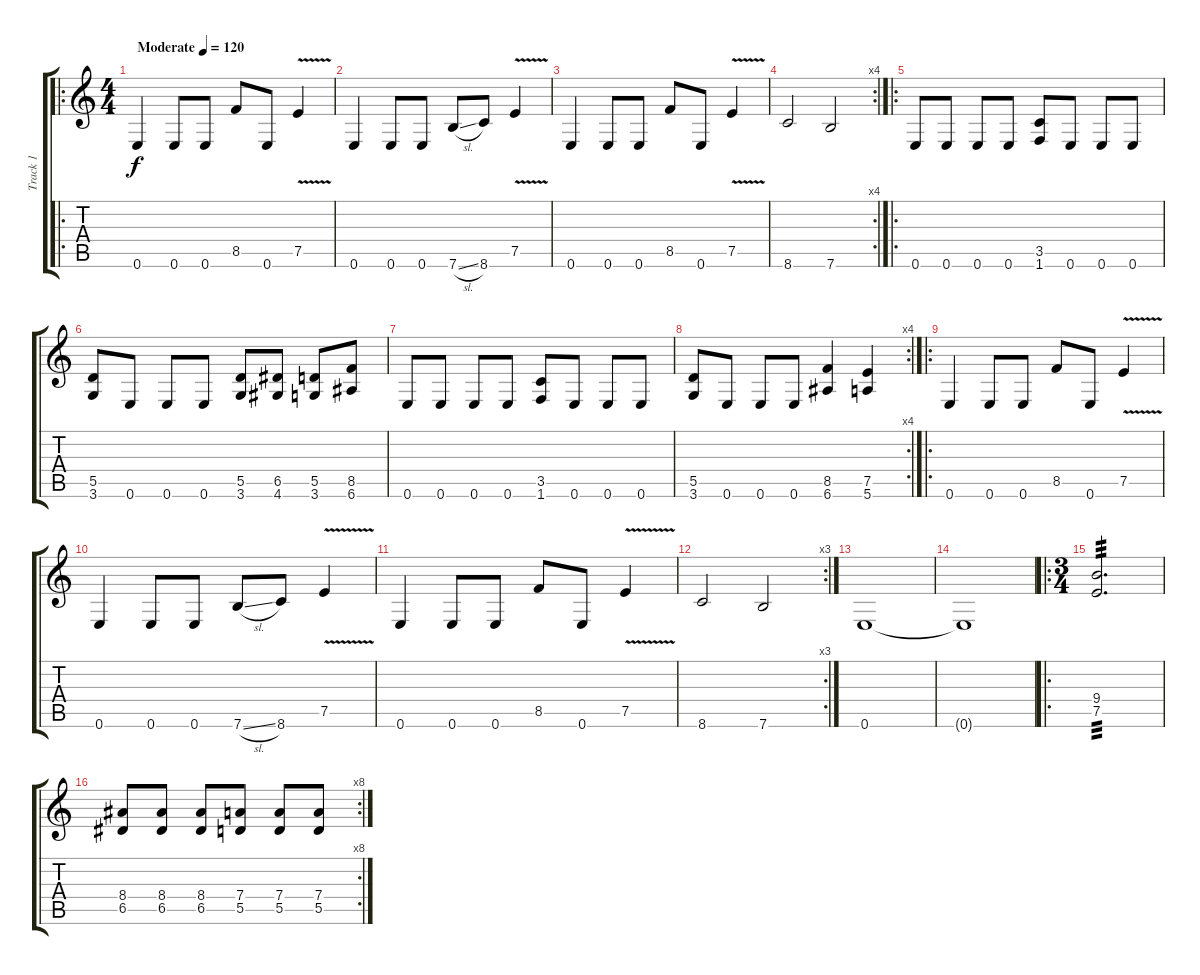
\track ("Track 1" "Track 1") {instrument distortionguitar}
\staff {score tabs}
\tuning (E4 B3 G3 D3 A2 E2) {hide}
\ro
\ts (4 4)
\tempo (120 "Moderate")
\clef g2
\ks c
0.6.4{dy f instrument distortionguitar} 0.6.8 0.6.8 8.5.8 0.6.8 7.5{v}.4 |
0.6.4 0.6.8 0.6.8 7.6{sl}.8 8.6.8 7.5{v}.4 |
0.6.4 0.6.8 0.6.8 8.5.8 0.6.8 7.5{v}.4 |
\rc 4
8.6.2 7.6.2 |
\ro
0.6.8 0.6.8 0.6.8 0.6.8 (3.5 1.6).8 0.6.8 0.6.8 0.6.8 |
(5.5 3.6).8 0.6.8 0.6.8 0.6.8 (5.5 3.6).8 (6.5 4.6).8 (5.5 3.6).8 (8.5 6.6).8 |
0.6.8 0.6.8 0.6.8 0.6.8 (3.5 1.6).8 0.6.8 0.6.8 0.6.8 |
\rc 4
(5.5 3.6).8 0.6.8 0.6.8 0.6.8 (8.5 6.6).4 (7.5 5.6).4 |
\ro
0.6.4 0.6.8 0.6.8 8.5.8 0.6.8 7.5{v}.4 |
0.6.4 0.6.8 0.6.8 7.6{sl}.8 8.6.8 7.5{v}.4 |
0.6.4 0.6.8 0.6.8 8.5.8 0.6.8 7.5{v}.4 |
\rc 3
8.6.2 7.6.2 |
0.6.1 |
0.6{t}.1 |
\ro
\ts (3 4)
(9.4 7.5).2{d tp 3} |
\rc 8
(8.4 6.5).8 (8.4 6.5).8 (8.4 6.5).8 (7.4 5.5).8 (7.4 5.5).8 (7.4 5.5).8
